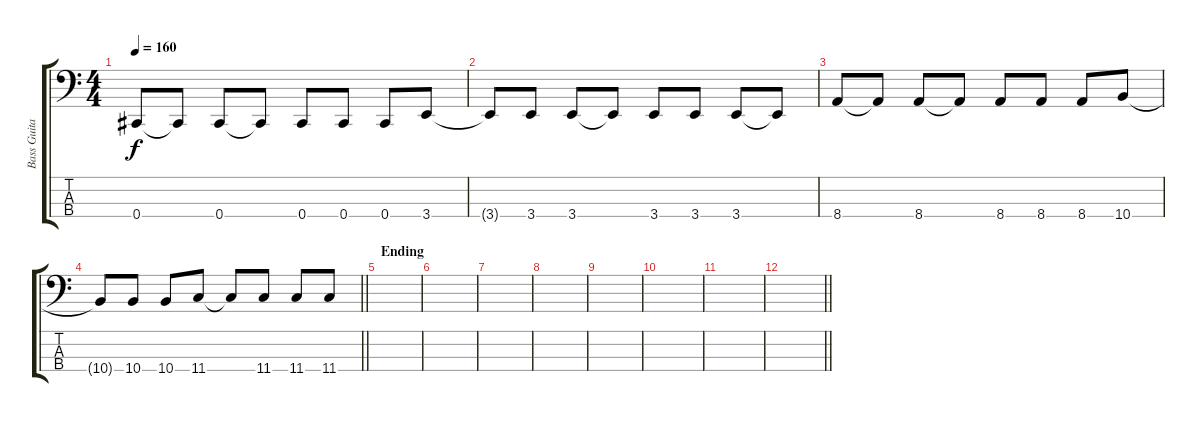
\track ("Bass Guitar" "Bass Guita") {instrument electricbassfinger}
\staff {score tabs}
\tuning (Gb2 Db2 Ab1 Db1) {hide}
\ts (4 4)
\tempo 160
\clef f4
\ks c
0.4.8{dy f} 0.4{t}.8 0.4.8 0.4{t}.8 0.4.8 0.4.8 0.4.8 3.4.8 |
3.4{t}.8 3.4.8 3.4.8 3.4{t}.8 3.4.8 3.4.8 3.4.8 3.4{t}.8 |
8.4.8 8.4{t}.8 8.4.8 8.4{t}.8 8.4.8 8.4.8 8.4.8 10.4.8 |
\barLineRight lightlight
10.4{t}.8 10.4.8 10.4.8 11.4.8 11.4{t}.8 11.4.8 11.4.8 11.4.8 |
\section ("" "Ending")
|
|
|
|
|
|
|
\barLineRight lightlight
